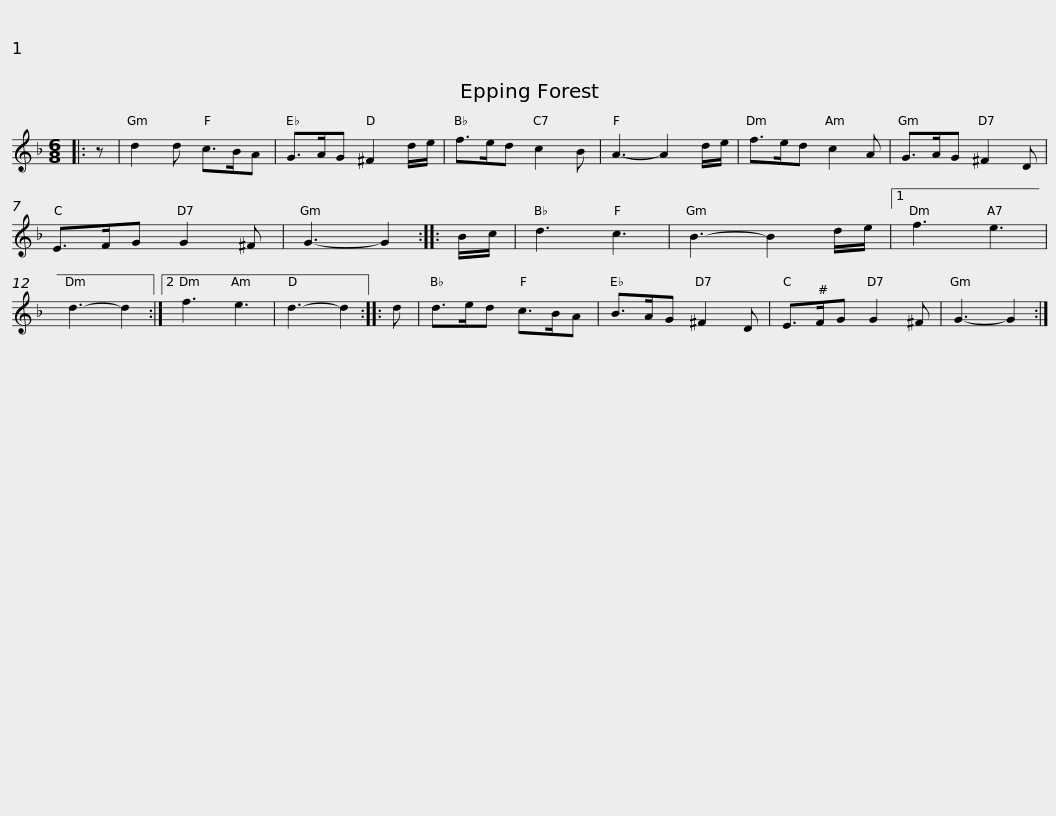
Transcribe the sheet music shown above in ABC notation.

X:1
L:1/8
M:6/8
I:linebreak $
K:F
V:1 treble
V:1
|: z | d2 d c>BA | G>AG ^F2 d/e/ | f>ed c2 B | A3- A2 d/e/ | %5
 f>ed c2 A | G>AG ^F2 D |$ E>FG G2 ^F | G3- G2 :: B/c/ | %10
 d3 c3 | B3- B2 d/e/ |1 f3 e3 | d3- d2 :|2 f3 e3 | %15
 d3- d2 :: d |$ d>ed c>BA | B>AG ^F2 D | E>FG G2 ^F | %20
 G3- G2 :| %21
